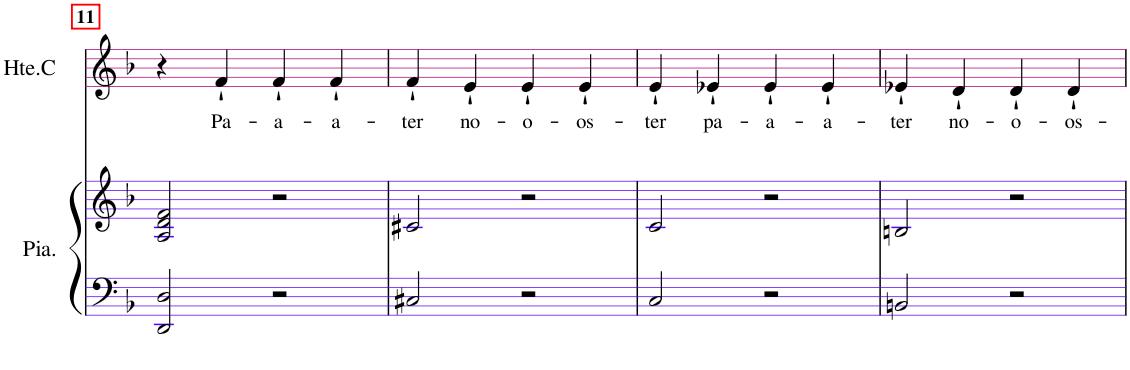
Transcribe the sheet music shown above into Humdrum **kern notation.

**kern	**kern	**kern	**text
*part2	*part2	*part1	*part1
*staff3	*staff2	*staff1	*staff1
*I"Piano	*	*I"Hte-Contre	*
*I'Pia.	*	*I'Hte.C	*
!!LO:PB:g=z
*clefF4	*clefG2	*clefG2	*
*k[b-]	*k[b-]	*k[b-]	*
*M4/4	*M4/4	*M4/4	*
=11	=11	=11	=11
2DD/ 2D/	2A/ 2d/ 2f/	4r	.
!	!	!	!LO:LY:b
.	.	4f`/	Pa-
!	!	!	!LO:LY:b
2r	2r	4f`/	-a-
!	!	!	!LO:LY:b
.	.	4f`/	-a-
=12	=12	=12	=12
!	!	!	!LO:LY:b
2C#X/	2c#X/	4f`/	-ter
!	!	!	!LO:LY:b
.	.	4e`/	no-
!	!	!	!LO:LY:b
2r	2r	4e`/	-o-
!	!	!	!LO:LY:b
.	.	4e`/	-os-
=13	=13	=13	=13
!	!	!	!LO:LY:b
2C/	2c/	4e`/	-ter
!	!	!	!LO:LY:b
.	.	4e-X`/	pa-
!	!	!	!LO:LY:b
2r	2r	4e-`/	-a-
!	!	!	!LO:LY:b
.	.	4e-`/	-a-
=14	=14	=14	=14
!	!	!	!LO:LY:b
2BBn/	2Bn/	4e-X`/	-ter
!	!	!	!LO:LY:b
.	.	4d`/	no-
!	!	!	!LO:LY:b
2r	2r	4d`/	-o-
!	!	!	!LO:LY:b
.	.	4d`/	-os-
=	=	=	=
*-	*-	*-	*-
